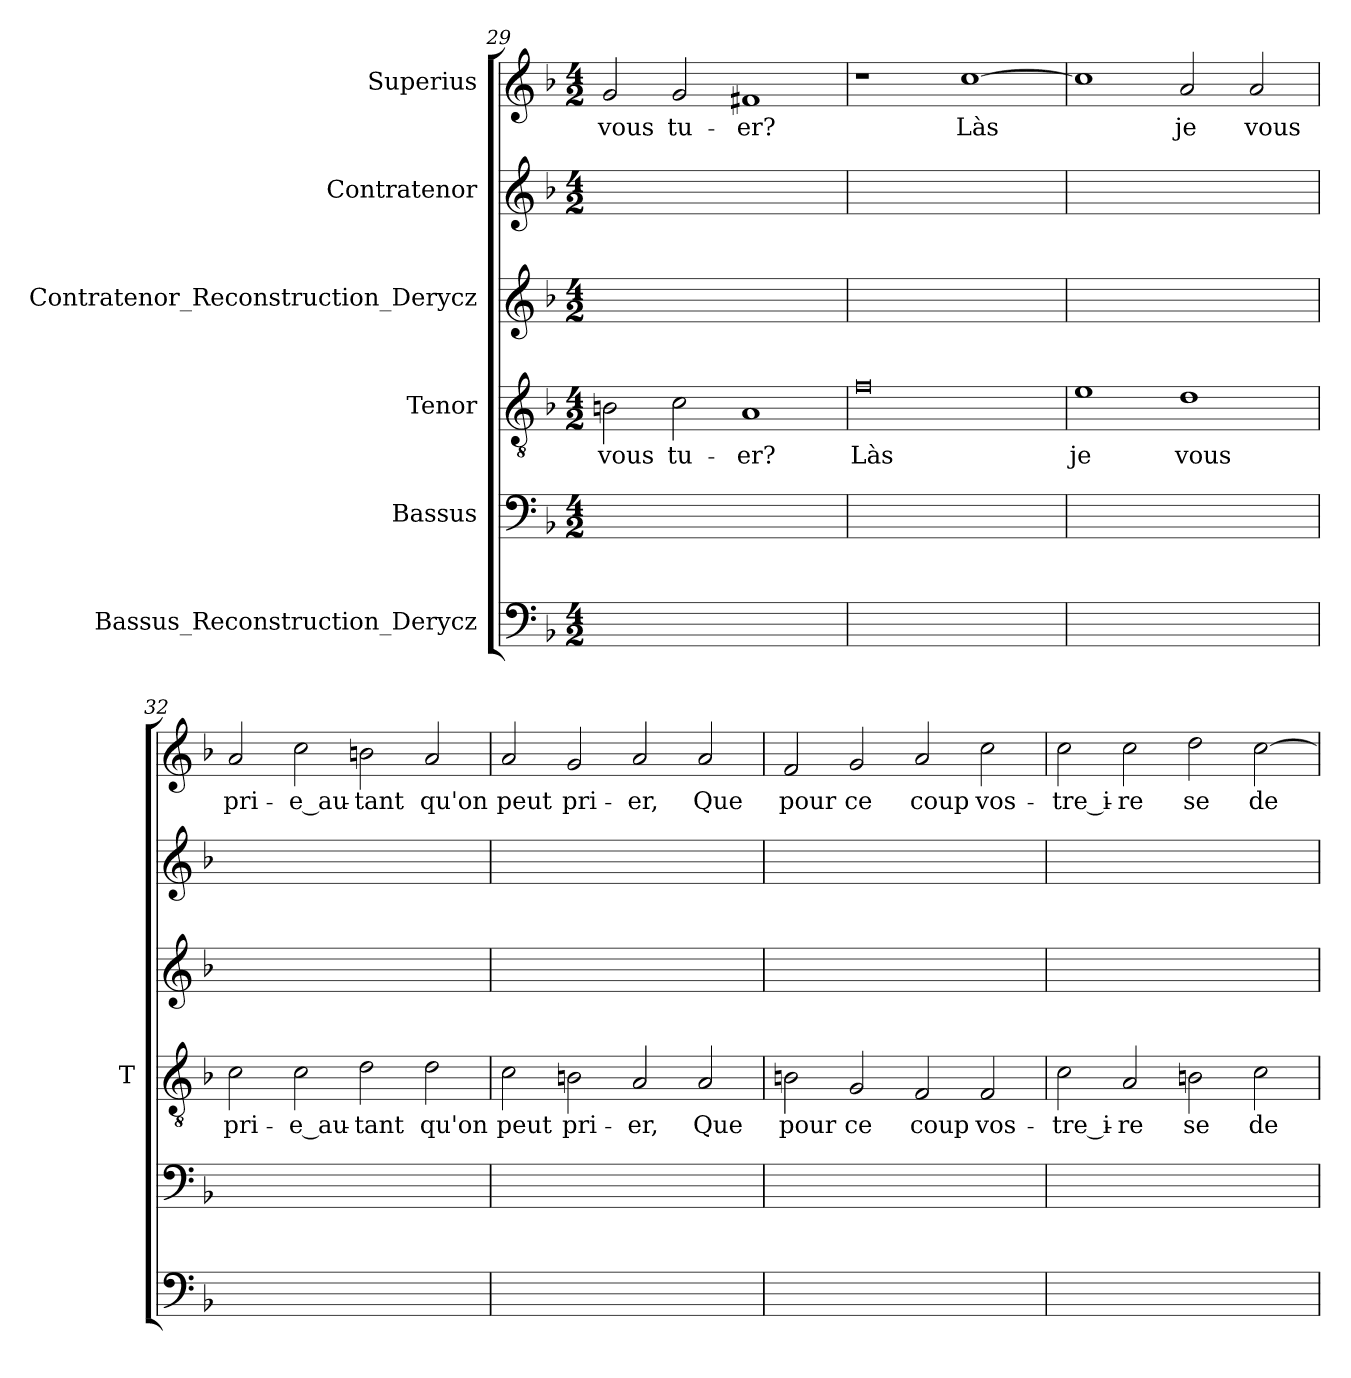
**kern	**kern	**kern	**text	**kern	**kern	**kern	**text
*part6	*part5	*part4	*part4	*part3	*part2	*part1	*part1
*staff6	*staff5	*staff4	*staff4	*staff3	*staff2	*staff1	*staff1
*I"Bassus_Reconstruction_Derycz	*I"Bassus	*I"Tenor	*	*I"Contratenor_Reconstruction_Derycz	*I"Contratenor	*I"Superius	*
*	*	*I'T	*	*	*	*	*
*clefF4	*clefF4	*clefGv2	*	*clefG2	*clefG2	*clefG2	*
*k[b-]	*k[b-]	*k[b-]	*	*k[b-]	*k[b-]	*k[b-]	*
*M4/2	*M4/2	*M4/2	*	*M4/2	*M4/2	*M4/2	*
=29	=29	=29	=29	=29	=29	=29	=29
0ryy	0ryy	2B	-vous	0ryy	0ryy	2g	-vous
.	.	2c	tu-	.	.	2g	tu-
.	.	1A	-er?	.	.	1f#X	-er?
=30	=30	=30	=30	=30	=30	=30	=30
0ryy	0ryy	0f	-Làs	0ryy	0ryy	1r	.
.	.	.	.	.	.	[1cc	-Làs
=31	=31	=31	=31	=31	=31	=31	=31
0ryy	0ryy	1e	-je	0ryy	0ryy	1cc]	.
.	.	1d	-vous	.	.	2a	-je
.	.	.	.	.	.	2a	-vous
=32	=32	=32	=32	=32	=32	=32	=32
0ryy	0ryy	2c	pri-	0ryy	0ryy	2a	pri-
.	.	2c	e_au-	.	.	2cc	e_au-
.	.	2d	-tant	.	.	2b	-tant
.	.	2d	-qu'on	.	.	2a	-qu'on
=33	=33	=33	=33	=33	=33	=33	=33
0ryy	0ryy	2c	-peut	0ryy	0ryy	2a	-peut
.	.	2B	pri-	.	.	2g	pri-
.	.	2A	-er,	.	.	2a	-er,
.	.	2A	-Que	.	.	2a	-Que
=34	=34	=34	=34	=34	=34	=34	=34
0ryy	0ryy	2B	-pour	0ryy	0ryy	2f	-pour
.	.	2G	-ce	.	.	2g	-ce
.	.	2F	-coup	.	.	2a	-coup
.	.	2F	vos-	.	.	2cc	vos-
=35	=35	=35	=35	=35	=35	=35	=35
0ryy	0ryy	2c	tre_i-	0ryy	0ryy	2cc	tre_i-
.	.	2A	-re	.	.	2cc	-re
.	.	2B	-se	.	.	2dd	-se
.	.	2c	-de	.	.	[2cc	de-
=	=	=	=	=	=	=	=
*-	*-	*-	*-	*-	*-	*-	*-
